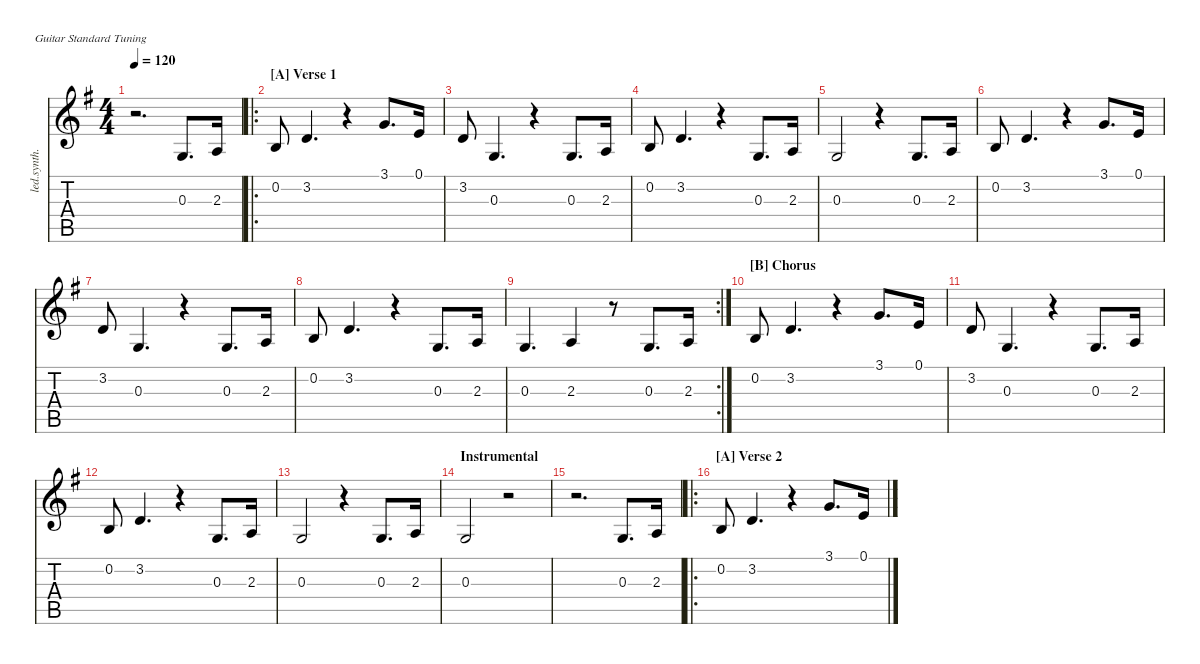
\defaultSystemsLayout 4
\hideDynamics
\bracketExtendMode nobrackets
\track ("Vocal" "led.synth.") {instrument lead6voice}
\staff {score tabs}
\tuning (E4 B3 G3 D3 A2 E2)
\ts (4 4)
\tempo 120
\clef g2
\ks g
r.2{d dy mf instrument lead6voice beam Down} 0.3{acc forcenatural}.8{d beam Up} 2.3{acc forcenatural}.16{beam Up} |
\ro
\section ("A" "Verse 1")
0.2{acc forcenatural}.8{beam Up} 3.2{acc forcenatural}.4{d beam Up} r.4{beam Down} 3.1{acc forcenatural}.8{d beam Up} 0.1{acc forcenatural}.16{beam Up} |
3.2{acc forcenatural}.8{beam Up} 0.3{acc forcenatural}.4{d beam Up} r.4{beam Down} 0.3{acc forcenatural}.8{d beam Up} 2.3{acc forcenatural}.16{beam Up} |
0.2{acc forcenatural}.8{beam Up} 3.2{acc forcenatural}.4{d beam Up} r.4{beam Down} 0.3{acc forcenatural}.8{d beam Up} 2.3{acc forcenatural}.16{beam Up} |
0.3{acc forcenatural}.2{beam Up} r.4{beam Down} 0.3{acc forcenatural}.8{d beam Up} 2.3{acc forcenatural}.16{beam Up} |
0.2{acc forcenatural}.8{beam Up} 3.2{acc forcenatural}.4{d beam Up} r.4{beam Down} 3.1{acc forcenatural}.8{d beam Up} 0.1{acc forcenatural}.16{beam Up} |
3.2{acc forcenatural}.8{beam Up} 0.3{acc forcenatural}.4{d beam Up} r.4{beam Down} 0.3{acc forcenatural}.8{d beam Up} 2.3{acc forcenatural}.16{beam Up} |
0.2{acc forcenatural}.8{beam Up} 3.2{acc forcenatural}.4{d beam Up} r.4{beam Down} 0.3{acc forcenatural}.8{d beam Up} 2.3{acc forcenatural}.16{beam Up} |
\rc 2
0.3{acc forcenatural}.4{d beam Up} 2.3{acc forcenatural}.4{beam Up} r.8{beam Down} 0.3{acc forcenatural}.8{d beam Up} 2.3{acc forcenatural}.16{beam Up} |
\section ("B" "Chorus")
0.2{acc forcenatural}.8{beam Up} 3.2{acc forcenatural}.4{d beam Up} r.4{beam Down} 3.1{acc forcenatural}.8{d beam Up} 0.1{acc forcenatural}.16{beam Up} |
3.2{acc forcenatural}.8{beam Up} 0.3{acc forcenatural}.4{d beam Up} r.4{beam Down} 0.3{acc forcenatural}.8{d beam Up} 2.3{acc forcenatural}.16{beam Up} |
0.2{acc forcenatural}.8{beam Up} 3.2{acc forcenatural}.4{d beam Up} r.4{beam Down} 0.3{acc forcenatural}.8{d beam Up} 2.3{acc forcenatural}.16{beam Up} |
0.3{acc forcenatural}.2{beam Up} r.4{beam Down} 0.3{acc forcenatural}.8{d beam Up} 2.3{acc forcenatural}.16{beam Up} |
\section ("" "Instrumental")
0.3{acc forcenatural}.2{beam Up} r.2{beam Down} |
r.2{d beam Down} 0.3{acc forcenatural}.8{d beam Up} 2.3{acc forcenatural}.16{beam Up} |
\ro
\section ("A" "Verse 2")
0.2{acc forcenatural}.8{beam Up} 3.2{acc forcenatural}.4{d beam Up} r.4{beam Down} 3.1{acc forcenatural}.8{d beam Up} 0.1{acc forcenatural}.16{beam Up}
